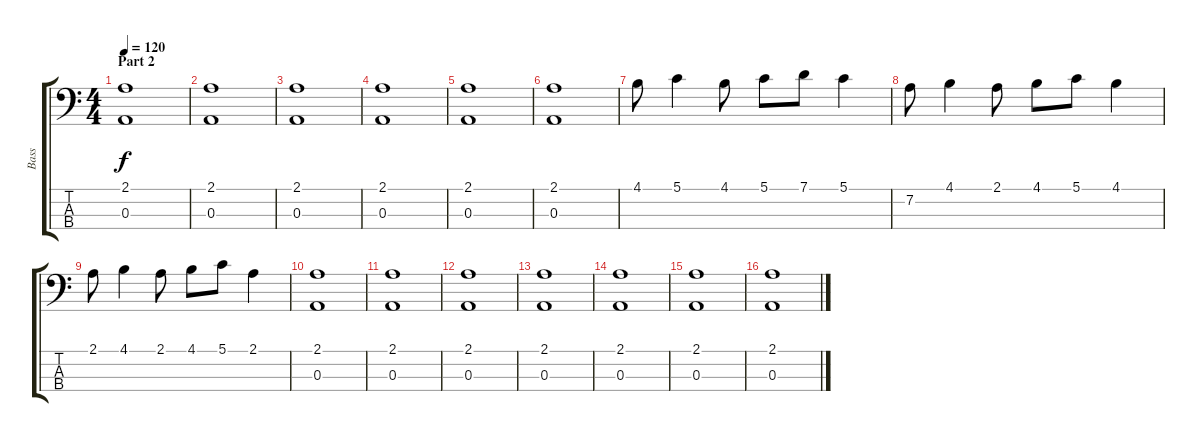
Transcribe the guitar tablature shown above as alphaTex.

\track ("Bass" "Bass") {instrument electricbassfinger}
\staff {score tabs}
\tuning (G2 D2 A1 E1) {hide}
\ts (4 4)
\section ("" "Part 2")
\tempo 120
\clef f4
\ks c
(2.1 0.3).1{dy f} |
(2.1 0.3).1 |
(2.1 0.3).1 |
(2.1 0.3).1 |
(2.1 0.3).1 |
(2.1 0.3).1 |
4.1.8 5.1.4 4.1.8 5.1.8 7.1.8 5.1.4 |
7.2.8 4.1.4 2.1.8 4.1.8 5.1.8 4.1.4 |
2.1.8 4.1.4 2.1.8 4.1.8 5.1.8 2.1.4 |
(2.1 0.3).1 |
(2.1 0.3).1 |
(2.1 0.3).1 |
(2.1 0.3).1 |
(2.1 0.3).1 |
(2.1 0.3).1 |
(2.1 0.3).1
